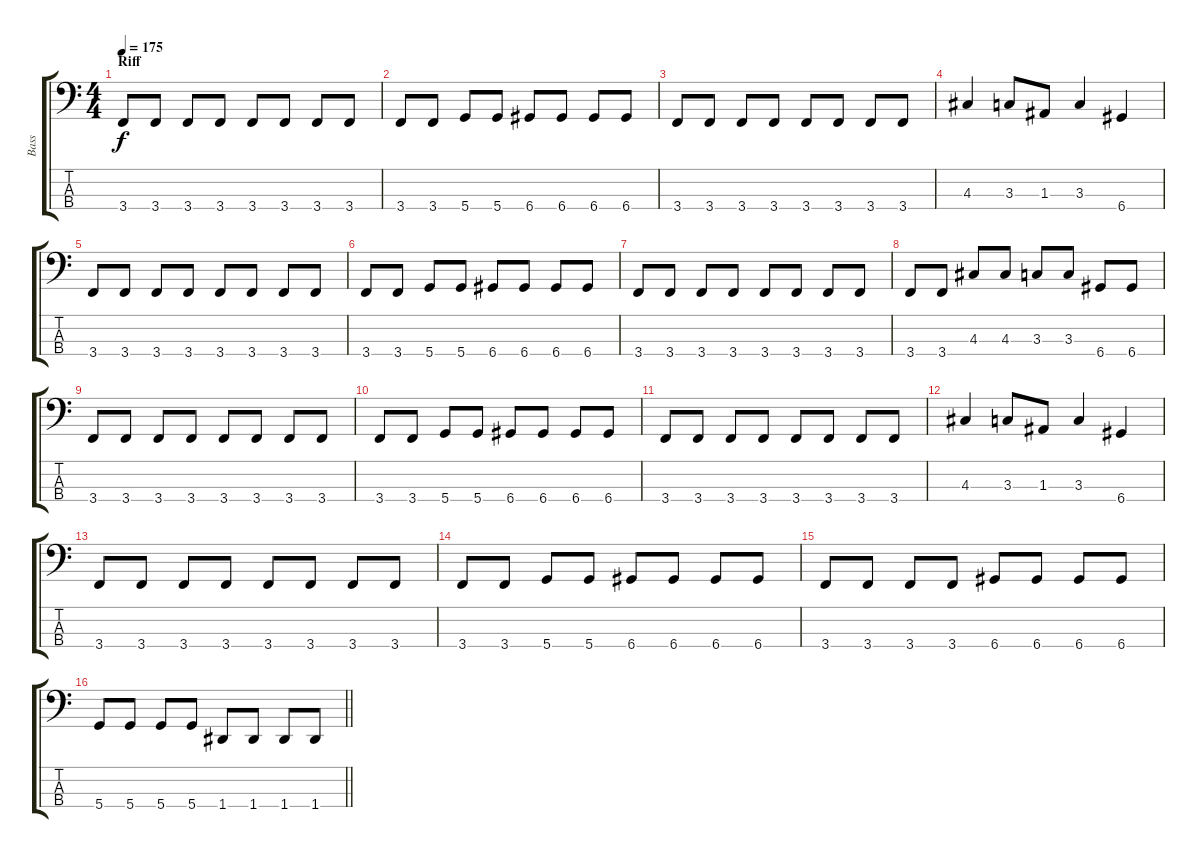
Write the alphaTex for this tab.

\track ("Bass" "Bass") {instrument electricbassfinger}
\staff {score tabs}
\tuning (G2 D2 A1 D1) {hide}
\ts (4 4)
\section ("" "Riff")
\tempo 175
\clef f4
\ks c
3.4.8{dy f} 3.4.8 3.4.8 3.4.8 3.4.8 3.4.8 3.4.8 3.4.8 |
3.4.8 3.4.8 5.4.8 5.4.8 6.4.8 6.4.8 6.4.8 6.4.8 |
3.4.8 3.4.8 3.4.8 3.4.8 3.4.8 3.4.8 3.4.8 3.4.8 |
4.3.4 3.3.8 1.3.8 3.3.4 6.4.4 |
3.4.8 3.4.8 3.4.8 3.4.8 3.4.8 3.4.8 3.4.8 3.4.8 |
3.4.8 3.4.8 5.4.8 5.4.8 6.4.8 6.4.8 6.4.8 6.4.8 |
3.4.8 3.4.8 3.4.8 3.4.8 3.4.8 3.4.8 3.4.8 3.4.8 |
3.4.8 3.4.8 4.3.8 4.3.8 3.3.8 3.3.8 6.4.8 6.4.8 |
3.4.8 3.4.8 3.4.8 3.4.8 3.4.8 3.4.8 3.4.8 3.4.8 |
3.4.8 3.4.8 5.4.8 5.4.8 6.4.8 6.4.8 6.4.8 6.4.8 |
3.4.8 3.4.8 3.4.8 3.4.8 3.4.8 3.4.8 3.4.8 3.4.8 |
4.3.4 3.3.8 1.3.8 3.3.4 6.4.4 |
3.4.8 3.4.8 3.4.8 3.4.8 3.4.8 3.4.8 3.4.8 3.4.8 |
3.4.8 3.4.8 5.4.8 5.4.8 6.4.8 6.4.8 6.4.8 6.4.8 |
3.4.8 3.4.8 3.4.8 3.4.8 6.4.8 6.4.8 6.4.8 6.4.8 |
\barLineRight lightlight
5.4.8 5.4.8 5.4.8 5.4.8 1.4.8 1.4.8 1.4.8 1.4.8
